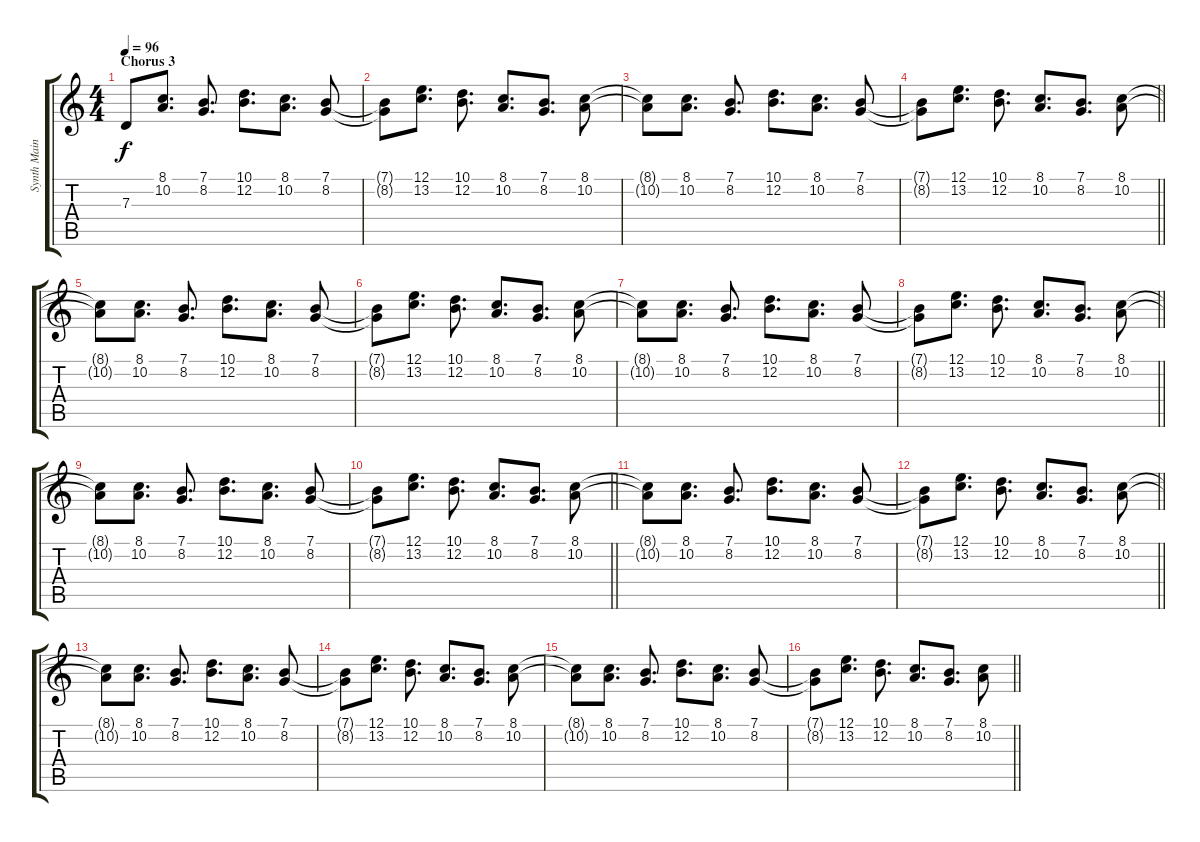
\track ("Synth Main Solo (Tony Banks)" "Synth Main") {instrument lead2sawtooth}
\staff {score tabs}
\tuning (E4 B3 G3 D3 A2 E2) {hide}
\ts (4 4)
\section ("" "Chorus 3")
\tempo 96
\clef g2
\ks c
7.3.8{dy f} (8.1 10.2).8{d} (7.1 8.2).8{d} (10.1 12.2).8{d} (8.1 10.2).8{d} (7.1 8.2).8 |
(7.1{t} 8.2{t}).8 (12.1 13.2).8{d} (10.1 12.2).8{d} (8.1 10.2).8{d} (7.1 8.2).8{d} (8.1 10.2).8 |
(8.1{t} 10.2{t}).8 (8.1 10.2).8{d} (7.1 8.2).8{d} (10.1 12.2).8{d} (8.1 10.2).8{d} (7.1 8.2).8 |
\barLineRight lightlight
(7.1{t} 8.2{t}).8 (12.1 13.2).8{d} (10.1 12.2).8{d} (8.1 10.2).8{d} (7.1 8.2).8{d} (8.1 10.2).8 |
(8.1{t} 10.2{t}).8 (8.1 10.2).8{d} (7.1 8.2).8{d} (10.1 12.2).8{d} (8.1 10.2).8{d} (7.1 8.2).8 |
(7.1{t} 8.2{t}).8 (12.1 13.2).8{d} (10.1 12.2).8{d} (8.1 10.2).8{d} (7.1 8.2).8{d} (8.1 10.2).8 |
(8.1{t} 10.2{t}).8 (8.1 10.2).8{d} (7.1 8.2).8{d} (10.1 12.2).8{d} (8.1 10.2).8{d} (7.1 8.2).8 |
\barLineRight lightlight
(7.1{t} 8.2{t}).8 (12.1 13.2).8{d} (10.1 12.2).8{d} (8.1 10.2).8{d} (7.1 8.2).8{d} (8.1 10.2).8 |
(8.1{t} 10.2{t}).8 (8.1 10.2).8{d} (7.1 8.2).8{d} (10.1 12.2).8{d} (8.1 10.2).8{d} (7.1 8.2).8 |
\barLineRight lightlight
(7.1{t} 8.2{t}).8 (12.1 13.2).8{d} (10.1 12.2).8{d} (8.1 10.2).8{d} (7.1 8.2).8{d} (8.1 10.2).8 |
(8.1{t} 10.2{t}).8 (8.1 10.2).8{d} (7.1 8.2).8{d} (10.1 12.2).8{d} (8.1 10.2).8{d} (7.1 8.2).8 |
\barLineRight lightlight
(7.1{t} 8.2{t}).8 (12.1 13.2).8{d} (10.1 12.2).8{d} (8.1 10.2).8{d} (7.1 8.2).8{d} (8.1 10.2).8 |
(8.1{t} 10.2{t}).8 (8.1 10.2).8{d} (7.1 8.2).8{d} (10.1 12.2).8{d} (8.1 10.2).8{d} (7.1 8.2).8 |
(7.1{t} 8.2{t}).8 (12.1 13.2).8{d} (10.1 12.2).8{d} (8.1 10.2).8{d} (7.1 8.2).8{d} (8.1 10.2).8 |
(8.1{t} 10.2{t}).8 (8.1 10.2).8{d} (7.1 8.2).8{d} (10.1 12.2).8{d} (8.1 10.2).8{d} (7.1 8.2).8 |
\barLineRight lightlight
(7.1{t} 8.2{t}).8 (12.1 13.2).8{d} (10.1 12.2).8{d} (8.1 10.2).8{d} (7.1 8.2).8{d} (8.1 10.2).8
